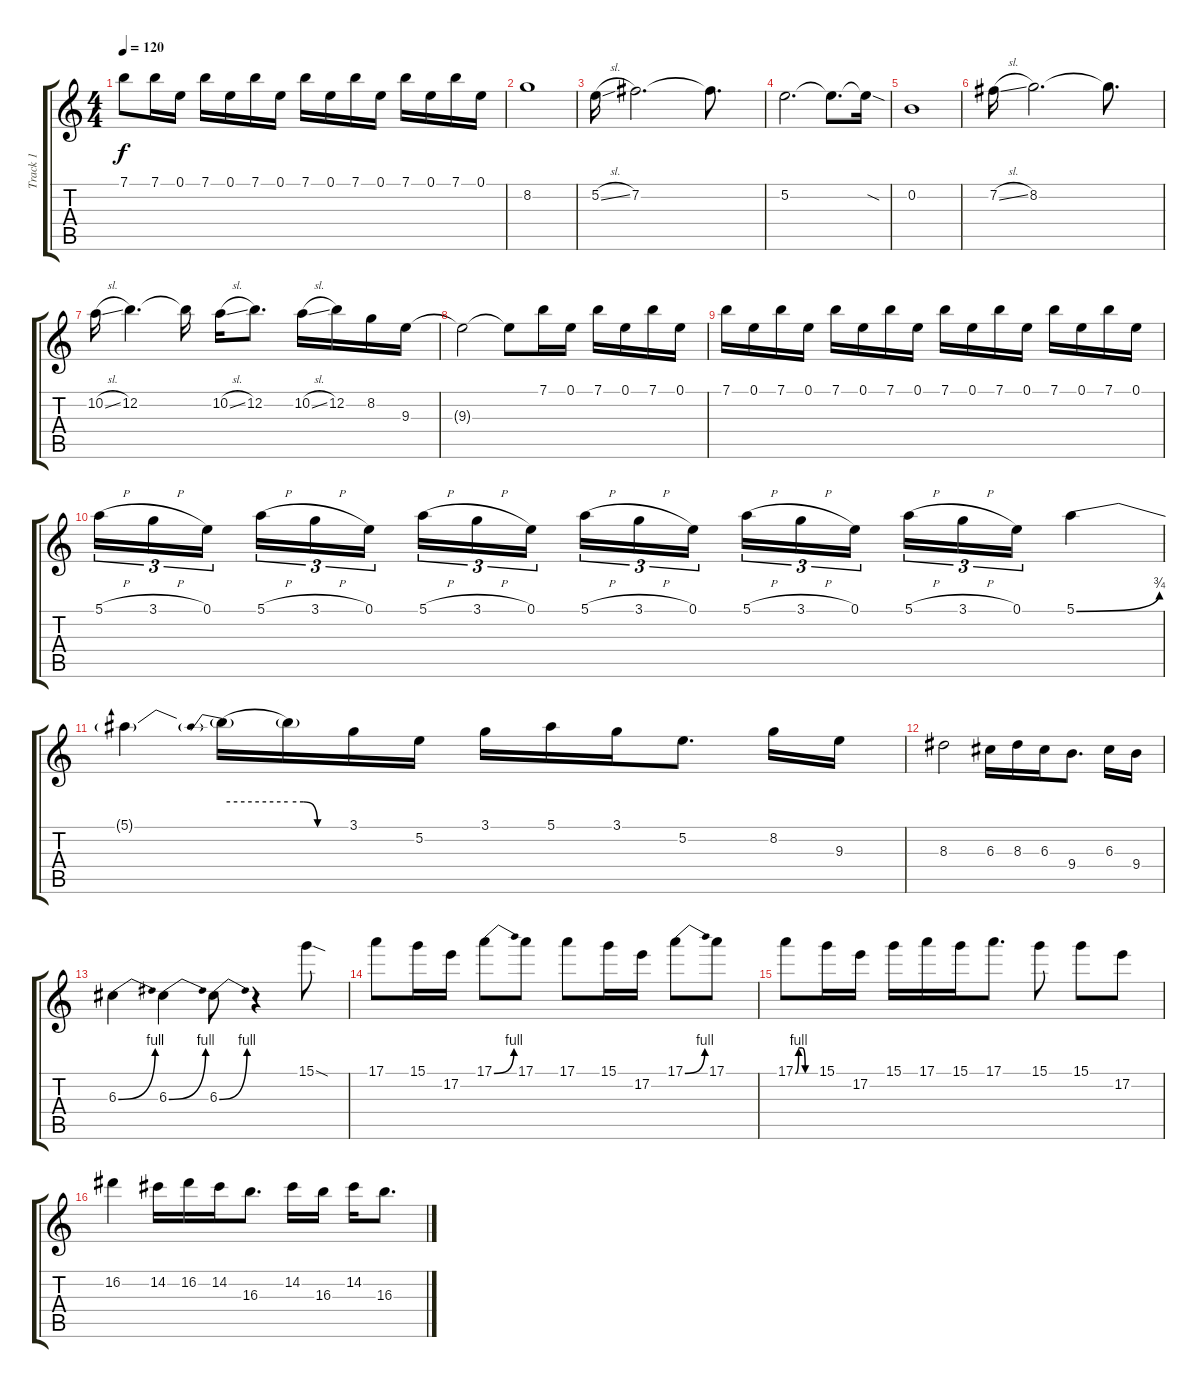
\track ("Track 1" "Track 1") {instrument overdrivenguitar}
\staff {score tabs}
\tuning (E4 B3 G3 D3 A2 D2) {hide}
\ts (4 4)
\tempo 120
\clef g2
\ks c
7.1{t}.8{dy f} 7.1.16 0.1.16 7.1.16 0.1.16 7.1.16 0.1.16 7.1.16 0.1.16 7.1.16 0.1.16 7.1.16 0.1.16 7.1.16 0.1.16 |
8.2.1 |
5.2{sl}.16 7.2.2{d} 7.2{t}.8{d} |
5.2.2{d} 5.2{t}.8{d} 5.2{sod t}.16 |
0.2.1 |
7.2{sl}.16 8.2.2{d} 8.2{t}.8{d} |
10.2{sl}.16 12.2.4{d} 12.2{t}.16 10.2{sl}.16 12.2.8{d} 10.2{sl}.16 12.2.16 8.2.16 9.3.16 |
9.3{t}.2 9.3{t}.8 7.1.16 0.1.16 7.1.16 0.1.16 7.1.16 0.1.16 |
7.1.16 0.1.16 7.1.16 0.1.16 7.1.16 0.1.16 7.1.16 0.1.16 7.1.16 0.1.16 7.1.16 0.1.16 7.1.16 0.1.16 7.1.16 0.1.16 |
5.1{h}.16{tu (3 2)} 3.1{h}.16{tu (3 2)} 0.1.16{tu (3 2) beam splitsecondary} 5.1{h}.16{tu (3 2)} 3.1{h}.16{tu (3 2)} 0.1.16{tu (3 2)} 5.1{h}.16{tu (3 2)} 3.1{h}.16{tu (3 2)} 0.1.16{tu (3 2) beam splitsecondary} 5.1{h}.16{tu (3 2)} 3.1{h}.16{tu (3 2)} 0.1.16{tu (3 2)} 5.1{h}.16{tu (3 2)} 3.1{h}.16{tu (3 2)} 0.1.16{tu (3 2) beam splitsecondary} 5.1{h}.16{tu (3 2)} 3.1{h}.16{tu (3 2)} 0.1.16{tu (3 2)} 5.1{be (bend 0 0 60 3)}.4 |
5.1{t}.4 5.1{be (prebend 0 4 60 4) t}.16 5.1{be (custom 0 4 15 4 30 0 60 0) t}.16 3.1.16 5.2.16 3.1.16 5.1.16 3.1.16 5.2.8{d} 8.2.16 9.3.16 |
8.3.2 6.3.16 8.3.16 6.3.16 9.4.8{d} 6.3.16 9.4.16 |
6.3{be (bend 0 0 60 4)}.4 6.3{be (bend 0 0 60 4)}.4 6.3{be (bend 0 0 60 4)}.8 r.4 15.1{sod}.8 |
17.1.8 15.1.16 17.2.16 17.1{be (bend 0 0 60 4)}.8 17.1.8 17.1.8 15.1.16 17.2.16 17.1{be (bend 0 0 60 4)}.8 17.1.8 |
17.1{be (custom 0 0 10 4 20 4 30 0 60 0)}.8 15.1.16 17.2.16 15.1.16 17.1.16 15.1.16 17.1.8{d} 15.1.8 15.1.8 17.2.8 |
16.2.4 14.2.16 16.2.16 14.2.16 16.3.8{d} 14.2.16 16.3.16 14.2.16 16.3.8{d}
